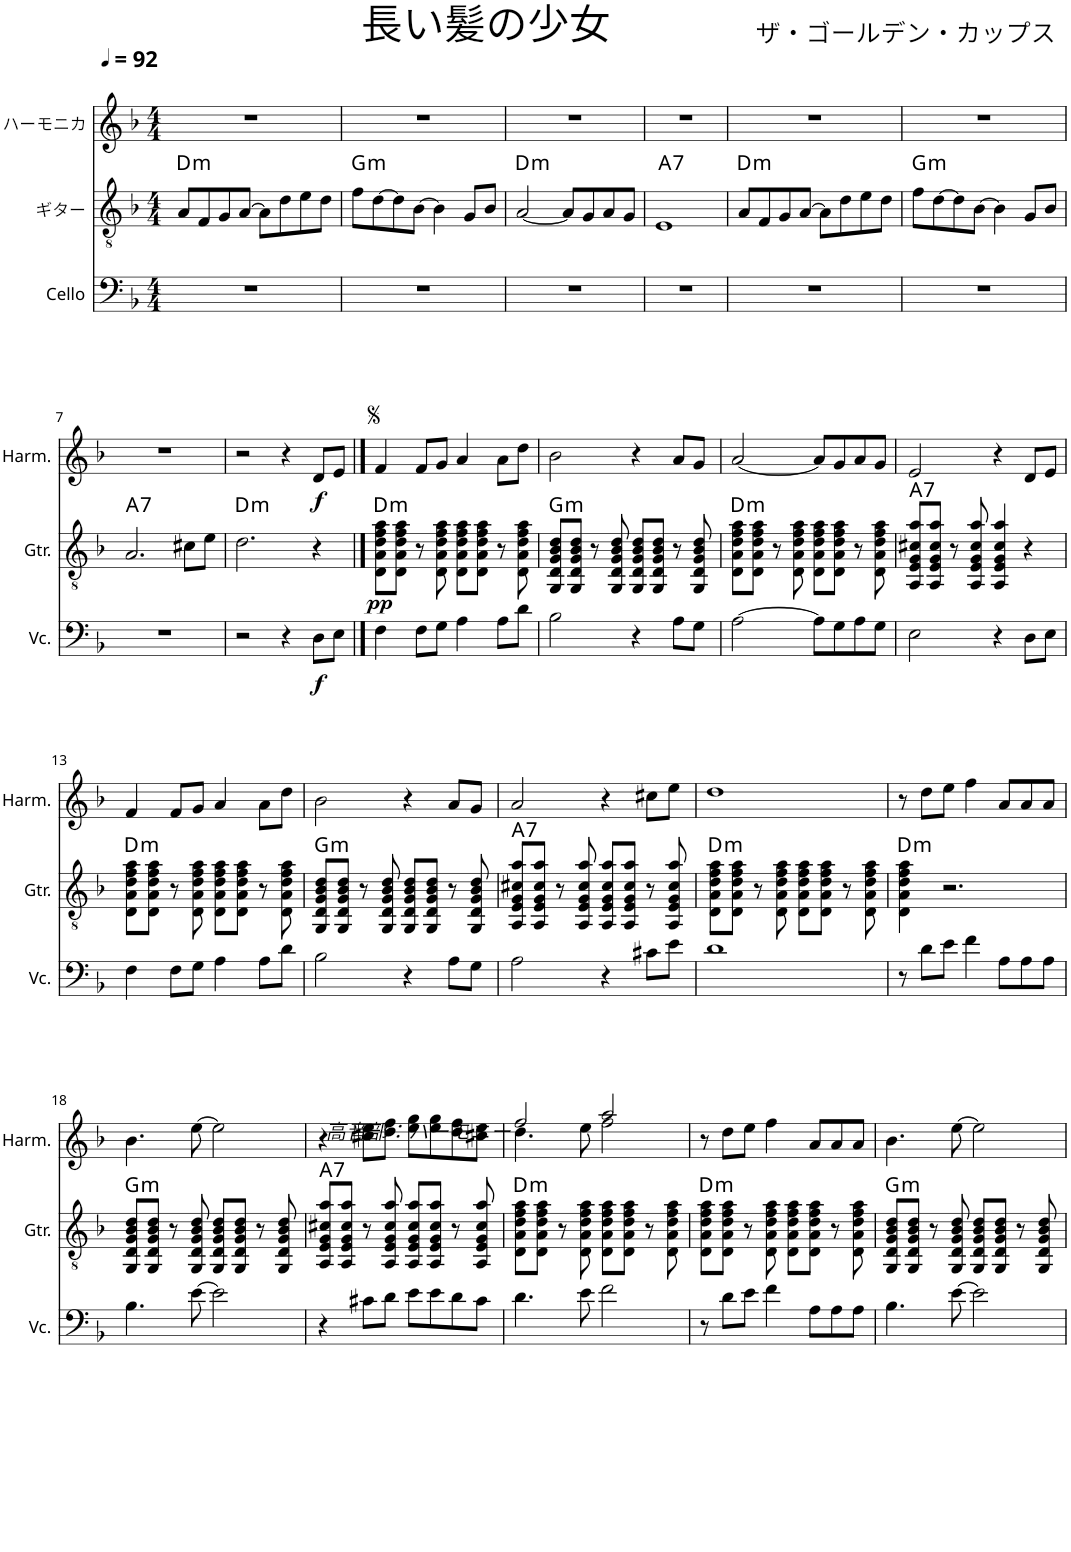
**kern	**dynam	**kern	**dynam	**harte	**kern	**dynam
*part3	*part3	*part2	*part2	*part2	*part1	*part1
*staff3	*staff3	*staff2	*staff2	*	*staff1	*staff1
*I"Cello	*	*I"ギター	*	*	*I"ハーモニカ	*
*clefF4	*	*clefGv2	*	*	*clefG2	*
*k[b-]	*	*k[b-]	*	*	*k[b-]	*
*M4/4	*	*M4/4	*	*	*M4/4	*
*MM92	*	*MM92	*	*	*MM92	*
=1	=1	=1	=1	=1	=1	=1
!	!	!	!	!LO:H:kt=m	!	!
1r	.	8A/L	.	D:min	1r	.
.	.	8F/	.	.	.	.
.	.	8G/	.	.	.	.
.	.	[8A/J	.	.	.	.
.	.	8A\L]	.	.	.	.
.	.	8d\	.	.	.	.
.	.	8e\	.	.	.	.
.	.	8d\J	.	.	.	.
=2	=2	=2	=2	=2	=2	=2
!	!	!	!	!LO:H:kt=m	!	!
1r	.	8f\L	.	G:min	1r	.
.	.	[8d\	.	.	.	.
.	.	8d\]	.	.	.	.
.	.	[8B-\J	.	.	.	.
.	.	4B-\]	.	.	.	.
.	.	8G/L	.	.	.	.
.	.	8B-/J	.	.	.	.
=3	=3	=3	=3	=3	=3	=3
!	!	!	!	!LO:H:kt=m	!	!
1r	.	[2A/	.	D:min	1r	.
.	.	8A/L]	.	.	.	.
.	.	8G/	.	.	.	.
.	.	8A/	.	.	.	.
.	.	8G/J	.	.	.	.
=4	=4	=4	=4	=4	=4	=4
!	!	!	!	!LO:H:kt=7	!	!
1r	.	1E	.	A:7	1r	.
=5	=5	=5	=5	=5	=5	=5
!	!	!	!	!LO:H:kt=m	!	!
1r	.	8A/L	.	D:min	1r	.
.	.	8F/	.	.	.	.
.	.	8G/	.	.	.	.
.	.	[8A/J	.	.	.	.
.	.	8A\L]	.	.	.	.
.	.	8d\	.	.	.	.
.	.	8e\	.	.	.	.
.	.	8d\J	.	.	.	.
=6	=6	=6	=6	=6	=6	=6
!	!	!	!	!LO:H:kt=m	!	!
1r	.	8f\L	.	G:min	1r	.
.	.	[8d\	.	.	.	.
.	.	8d\]	.	.	.	.
.	.	[8B-\J	.	.	.	.
.	.	4B-\]	.	.	.	.
.	.	8G/L	.	.	.	.
.	.	8B-/J	.	.	.	.
!!LO:LB:g=z
=7	=7	=7	=7	=7	=7	=7
!	!	!	!	!LO:H:kt=7	!	!
1r	.	2.A/	.	A:7	1r	.
.	.	8c#X\L	.	.	.	.
.	.	8e\J	.	.	.	.
=8	=8	=8	=8	=8	=8	=8
!	!	!	!	!LO:H:kt=m	!	!
2r	.	2.d\	.	D:min	2r	.
4r	.	.	.	.	4r	.
!	!LO:DY:b	!	!	!	!	!LO:DY:b
8D\L	f	4r	.	.	8d/L	f
8E\J	.	.	.	.	8e/J	.
==9	==9	==9	==9	==9	==9	==9
!	!	!	!LO:DY:b	!LO:H:kt=m	!	!
4F\	.	8D\ 8A\ 8d\ 8f\ 8a\L	pp	D:min	4f/	.
.	.	8D\ 8A\ 8d\ 8f\ 8a\J	.	.	.	.
8F\L	.	8r	.	.	8f/L	.
8G\J	.	8D\ 8A\ 8d\ 8f\ 8a\	.	.	8g/J	.
4A\	.	8D\ 8A\ 8d\ 8f\ 8a\L	.	.	4a/	.
.	.	8D\ 8A\ 8d\ 8f\ 8a\J	.	.	.	.
8A\L	.	8r	.	.	8a\L	.
8d\J	.	8D\ 8A\ 8d\ 8f\ 8a\	.	.	8dd\J	.
=10	=10	=10	=10	=10	=10	=10
!	!	!	!	!LO:H:kt=m	!	!
2B-\	.	8GG/ 8D/ 8G/ 8B-/ 8d/L	.	G:min	2b-\	.
.	.	8GG/ 8D/ 8G/ 8B-/ 8d/J	.	.	.	.
.	.	8r	.	.	.	.
.	.	8GG/ 8D/ 8G/ 8B-/ 8d/	.	.	.	.
4r	.	8GG/ 8D/ 8G/ 8B-/ 8d/L	.	.	4r	.
.	.	8GG/ 8D/ 8G/ 8B-/ 8d/J	.	.	.	.
8A\L	.	8r	.	.	8a/L	.
8G\J	.	8GG/ 8D/ 8G/ 8B-/ 8d/	.	.	8g/J	.
=11	=11	=11	=11	=11	=11	=11
!	!	!	!	!LO:H:kt=m	!	!
[2A\	.	8D\ 8A\ 8d\ 8f\ 8a\L	.	D:min	[2a/	.
.	.	8D\ 8A\ 8d\ 8f\ 8a\J	.	.	.	.
.	.	8r	.	.	.	.
.	.	8D\ 8A\ 8d\ 8f\ 8a\	.	.	.	.
8A\L]	.	8D\ 8A\ 8d\ 8f\ 8a\L	.	.	8a/L]	.
8G\	.	8D\ 8A\ 8d\ 8f\ 8a\J	.	.	8g/	.
8A\	.	8r	.	.	8a/	.
8G\J	.	8D\ 8A\ 8d\ 8f\ 8a\	.	.	8g/J	.
=12	=12	=12	=12	=12	=12	=12
!	!	!	!	!LO:H:kt=7	!	!
2E\	.	8AA/ 8E/ 8G/ 8c#X/ 8a/L	.	A:7	2e/	.
.	.	8AA/ 8E/ 8G/ 8c#/ 8a/J	.	.	.	.
.	.	8r	.	.	.	.
.	.	8AA/ 8E/ 8G/ 8c#/ 8a/	.	.	.	.
4r	.	4AA/ 4E/ 4G/ 4c#/ 4a/	.	.	4r	.
8D\L	.	4r	.	.	8d/L	.
8E\J	.	.	.	.	8e/J	.
!!LO:LB:g=z
=13	=13	=13	=13	=13	=13	=13
!	!	!	!	!LO:H:kt=m	!	!
4F\	.	8D\ 8A\ 8d\ 8f\ 8a\L	.	D:min	4f/	.
.	.	8D\ 8A\ 8d\ 8f\ 8a\J	.	.	.	.
8F\L	.	8r	.	.	8f/L	.
8G\J	.	8D\ 8A\ 8d\ 8f\ 8a\	.	.	8g/J	.
4A\	.	8D\ 8A\ 8d\ 8f\ 8a\L	.	.	4a/	.
.	.	8D\ 8A\ 8d\ 8f\ 8a\J	.	.	.	.
8A\L	.	8r	.	.	8a\L	.
8d\J	.	8D\ 8A\ 8d\ 8f\ 8a\	.	.	8dd\J	.
=14	=14	=14	=14	=14	=14	=14
!	!	!	!	!LO:H:kt=m	!	!
2B-\	.	8GG/ 8D/ 8G/ 8B-/ 8d/L	.	G:min	2b-\	.
.	.	8GG/ 8D/ 8G/ 8B-/ 8d/J	.	.	.	.
.	.	8r	.	.	.	.
.	.	8GG/ 8D/ 8G/ 8B-/ 8d/	.	.	.	.
4r	.	8GG/ 8D/ 8G/ 8B-/ 8d/L	.	.	4r	.
.	.	8GG/ 8D/ 8G/ 8B-/ 8d/J	.	.	.	.
8A\L	.	8r	.	.	8a/L	.
8G\J	.	8GG/ 8D/ 8G/ 8B-/ 8d/	.	.	8g/J	.
=15	=15	=15	=15	=15	=15	=15
!	!	!	!	!LO:H:kt=7	!	!
2A\	.	8AA/ 8E/ 8G/ 8c#X/ 8a/L	.	A:7	2a/	.
.	.	8AA/ 8E/ 8G/ 8c#/ 8a/J	.	.	.	.
.	.	8r	.	.	.	.
.	.	8AA/ 8E/ 8G/ 8c#/ 8a/	.	.	.	.
4r	.	8AA/ 8E/ 8G/ 8c#/ 8a/L	.	.	4r	.
.	.	8AA/ 8E/ 8G/ 8c#/ 8a/J	.	.	.	.
8c#X\L	.	8r	.	.	8cc#X\L	.
8e\J	.	8AA/ 8E/ 8G/ 8c#/ 8a/	.	.	8ee\J	.
=16	=16	=16	=16	=16	=16	=16
!	!	!	!	!LO:H:kt=m	!	!
1d	.	8D\ 8A\ 8d\ 8f\ 8a\L	.	D:min	1dd	.
.	.	8D\ 8A\ 8d\ 8f\ 8a\J	.	.	.	.
.	.	8r	.	.	.	.
.	.	8D\ 8A\ 8d\ 8f\ 8a\	.	.	.	.
.	.	8D\ 8A\ 8d\ 8f\ 8a\L	.	.	.	.
.	.	8D\ 8A\ 8d\ 8f\ 8a\J	.	.	.	.
.	.	8r	.	.	.	.
.	.	8D\ 8A\ 8d\ 8f\ 8a\	.	.	.	.
=17	=17	=17	=17	=17	=17	=17
!	!	!	!	!LO:H:kt=m	!	!
8r	.	4D\ 4A\ 4d\ 4f\ 4a\	.	D:min	8r	.
8d\L	.	.	.	.	8dd\L	.
8e\J	.	2.r	.	.	8ee\J	.
4f\	.	.	.	.	4ff\	.
8A\L	.	.	.	.	8a/L	.
8A\	.	.	.	.	8a/	.
8A\J	.	.	.	.	8a/J	.
!!LO:LB:g=z
=18	=18	=18	=18	=18	=18	=18
!	!	!	!	!LO:H:kt=m	!	!
4.B-\	.	8GG/ 8D/ 8G/ 8B-/ 8d/L	.	G:min	4.b-\	.
.	.	8GG/ 8D/ 8G/ 8B-/ 8d/J	.	.	.	.
.	.	8r	.	.	.	.
[8e\	.	8GG/ 8D/ 8G/ 8B-/ 8d/	.	.	[8ee\	.
2e\]	.	8GG/ 8D/ 8G/ 8B-/ 8d/L	.	.	2ee\]	.
.	.	8GG/ 8D/ 8G/ 8B-/ 8d/J	.	.	.	.
.	.	8r	.	.	.	.
.	.	8GG/ 8D/ 8G/ 8B-/ 8d/	.	.	.	.
=19	=19	=19	=19	=19	=19	=19
!	!	!	!	!LO:H:kt=7	!LO:TX:b:i:t=高音部：ハーモニー	!
4r	.	8AA/ 8E/ 8G/ 8c#X/ 8a/L	.	A:7	4r	.
.	.	8AA/ 8E/ 8G/ 8c#/ 8a/J	.	.	.	.
8c#X\L	.	8r	.	.	8cc#X\ 8ee\L	.
8d\J	.	8AA/ 8E/ 8G/ 8c#/ 8a/	.	.	8dd\ 8ff\J	.
8e\L	.	8AA/ 8E/ 8G/ 8c#/ 8a/L	.	.	8ee\ 8gg\L	.
8e\	.	8AA/ 8E/ 8G/ 8c#/ 8a/J	.	.	8ee\ 8gg\	.
8d\	.	8r	.	.	8dd\ 8ff\	.
8c#\J	.	8AA/ 8E/ 8G/ 8c#/ 8a/	.	.	8cc#X\ 8ee\J	.
=20	=20	=20	=20	=20	=20	=20
*	*	*	*	*	*^	*
!	!	!	!	!LO:H:kt=m	!	!	!
4.d\	.	8D\ 8A\ 8d\ 8f\ 8a\L	.	D:min	4.dd\	2ff/	.
.	.	8D\ 8A\ 8d\ 8f\ 8a\J	.	.	.	.	.
.	.	8r	.	.	.	.	.
8e\	.	8D\ 8A\ 8d\ 8f\ 8a\	.	.	8ee\	.	.
2f\	.	8D\ 8A\ 8d\ 8f\ 8a\L	.	.	2ff\	2aa/	.
.	.	8D\ 8A\ 8d\ 8f\ 8a\J	.	.	.	.	.
.	.	8r	.	.	.	.	.
.	.	8D\ 8A\ 8d\ 8f\ 8a\	.	.	.	.	.
*	*	*	*	*	*v	*v	*
=21	=21	=21	=21	=21	=21	=21
!	!	!	!	!LO:H:kt=m	!	!
8r	.	8D\ 8A\ 8d\ 8f\ 8a\L	.	D:min	8r	.
8d\L	.	8D\ 8A\ 8d\ 8f\ 8a\J	.	.	8dd\L	.
8e\J	.	8r	.	.	8ee\J	.
4f\	.	8D\ 8A\ 8d\ 8f\ 8a\	.	.	4ff\	.
.	.	8D\ 8A\ 8d\ 8f\ 8a\L	.	.	.	.
8A\L	.	8D\ 8A\ 8d\ 8f\ 8a\J	.	.	8a/L	.
8A\	.	8r	.	.	8a/	.
8A\J	.	8D\ 8A\ 8d\ 8f\ 8a\	.	.	8a/J	.
=22	=22	=22	=22	=22	=22	=22
!	!	!	!	!LO:H:kt=m	!	!
4.B-\	.	8GG/ 8D/ 8G/ 8B-/ 8d/L	.	G:min	4.b-\	.
.	.	8GG/ 8D/ 8G/ 8B-/ 8d/J	.	.	.	.
.	.	8r	.	.	.	.
[8e\	.	8GG/ 8D/ 8G/ 8B-/ 8d/	.	.	[8ee\	.
2e\]	.	8GG/ 8D/ 8G/ 8B-/ 8d/L	.	.	2ee\]	.
.	.	8GG/ 8D/ 8G/ 8B-/ 8d/J	.	.	.	.
.	.	8r	.	.	.	.
.	.	8GG/ 8D/ 8G/ 8B-/ 8d/	.	.	.	.
=	=	=	=	=	=	=
*-	*-	*-	*-	*-	*-	*-
